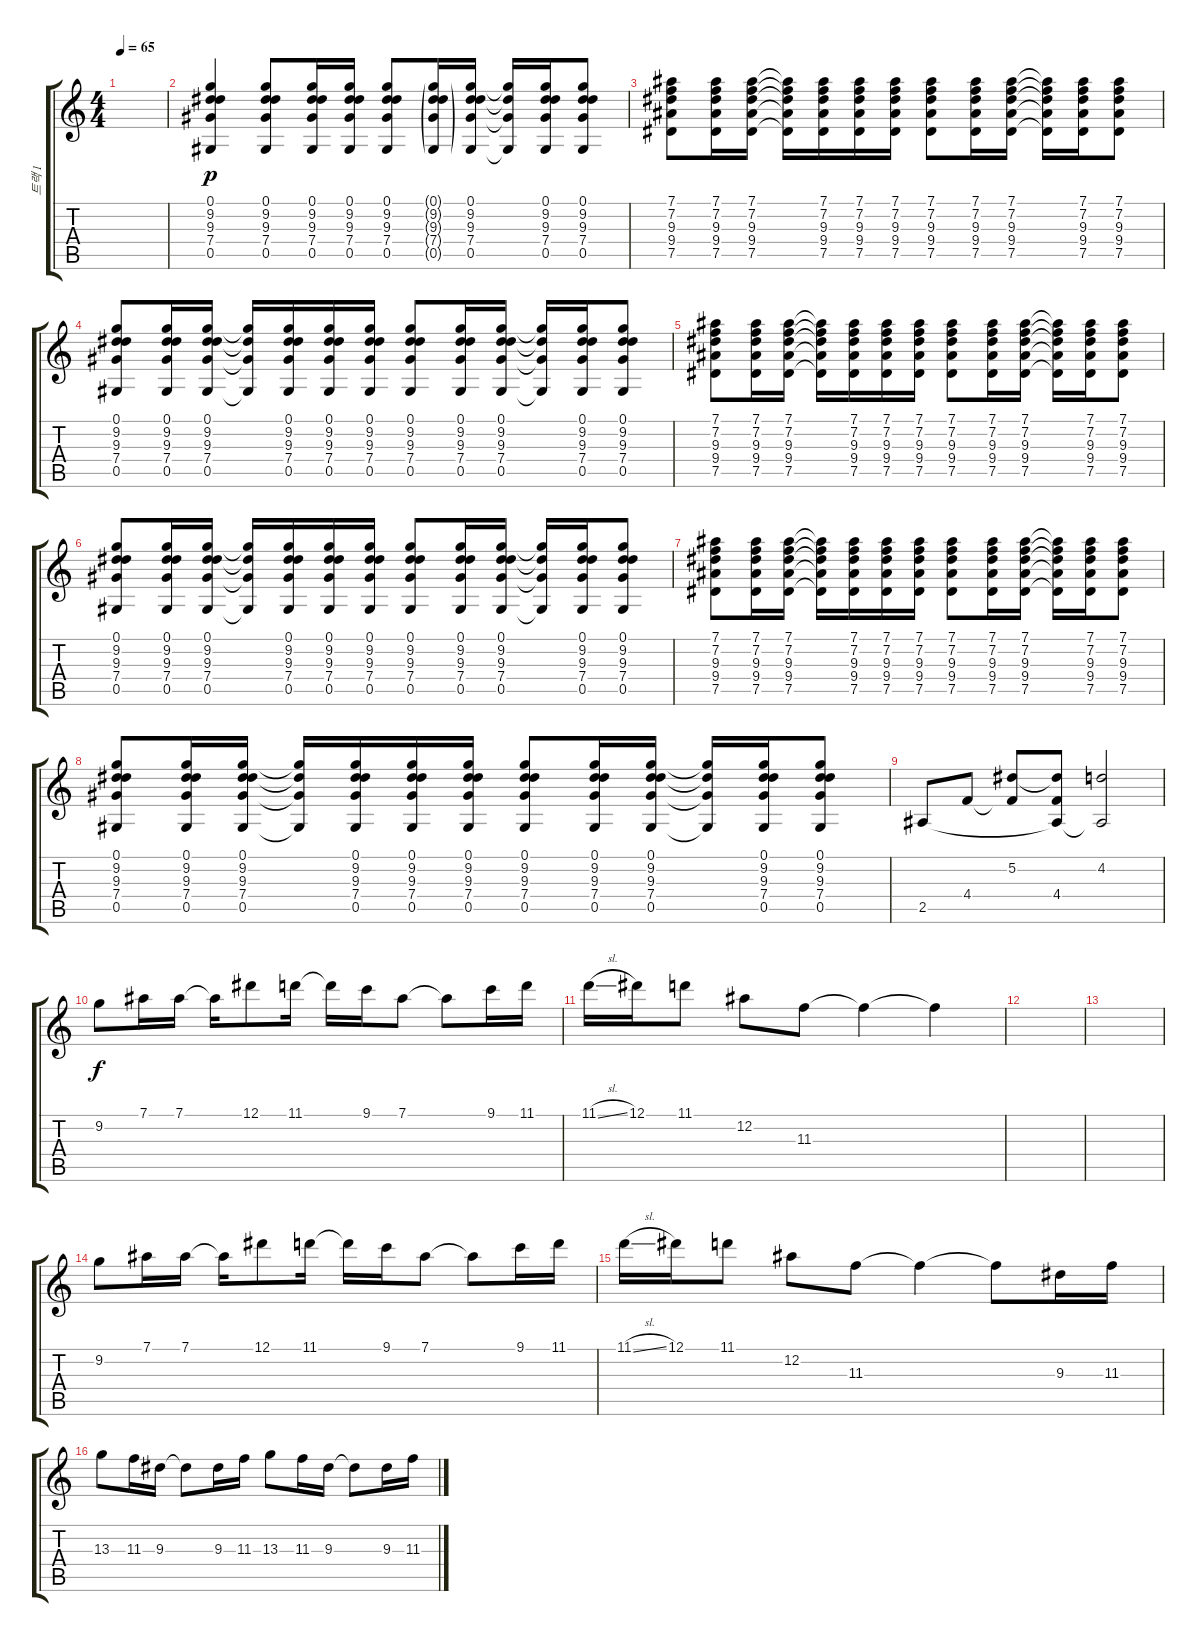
\track ("트랙 1" "트랙 1") {instrument acousticguitarsteel}
\staff {score tabs}
\tuning (Eb4 Bb3 Gb3 Db3 Ab2 Eb2) {hide}
\ts (4 4)
\tempo 65
\clef g2
\ks c
|
(0.1 9.2 9.3 7.4 0.5).4{dy p} (0.1 9.2 9.3 7.4 0.5).8 (0.1 9.2 9.3 7.4 0.5).16 (0.1 9.2 9.3 7.4 0.5).16 (0.1 9.2 9.3 7.4 0.5).8 (0.1{g} 9.2{g} 9.3{g} 7.4{g} 0.5{g}).16 (0.1 9.2 9.3 7.4 0.5).16 (9.2{t} 9.3{t} 7.4{t} 0.5{t}).16 (0.1 9.2 9.3 7.4 0.5).16 (0.1 9.2 9.3 7.4 0.5).8 |
(7.1 7.2 9.3 9.4 7.5).8 (7.1 7.2 9.3 9.4 7.5).16 (7.1 7.2 9.3 9.4 7.5).16 (7.1{t} 7.2{t} 9.3{t} 9.4{t} 7.5{t}).16 (7.1 7.2 9.3 9.4 7.5).16 (7.1 7.2 9.3 9.4 7.5).16 (7.1 7.2 9.3 9.4 7.5).16 (7.1 7.2 9.3 9.4 7.5).8 (7.1 7.2 9.3 9.4 7.5).16 (7.1 7.2 9.3 9.4 7.5).16 (7.1{t} 7.2{t} 9.3{t} 9.4{t} 7.5{t}).16 (7.1 7.2 9.3 9.4 7.5).16 (7.1 7.2 9.3 9.4 7.5).8 |
(0.1 9.2 9.3 7.4 0.5).8 (0.1 9.2 9.3 7.4 0.5).16 (0.1 9.2 9.3 7.4 0.5).16 (9.2{t} 9.3{t} 7.4{t} 0.5{t}).16 (0.1 9.2 9.3 7.4 0.5).16 (0.1 9.2 9.3 7.4 0.5).16 (0.1 9.2 9.3 7.4 0.5).16 (0.1 9.2 9.3 7.4 0.5).8 (0.1 9.2 9.3 7.4 0.5).16 (0.1 9.2 9.3 7.4 0.5).16 (9.2{t} 9.3{t} 7.4{t} 0.5{t}).16 (0.1 9.2 9.3 7.4 0.5).16 (0.1 9.2 9.3 7.4 0.5).8 |
(7.1 7.2 9.3 9.4 7.5).8 (7.1 7.2 9.3 9.4 7.5).16 (7.1 7.2 9.3 9.4 7.5).16 (7.1{t} 7.2{t} 9.3{t} 9.4{t} 7.5{t}).16 (7.1 7.2 9.3 9.4 7.5).16 (7.1 7.2 9.3 9.4 7.5).16 (7.1 7.2 9.3 9.4 7.5).16 (7.1 7.2 9.3 9.4 7.5).8 (7.1 7.2 9.3 9.4 7.5).16 (7.1 7.2 9.3 9.4 7.5).16 (7.1{t} 7.2{t} 9.3{t} 9.4{t} 7.5{t}).16 (7.1 7.2 9.3 9.4 7.5).16 (7.1 7.2 9.3 9.4 7.5).8 |
(0.1 9.2 9.3 7.4 0.5).8 (0.1 9.2 9.3 7.4 0.5).16 (0.1 9.2 9.3 7.4 0.5).16 (9.2{t} 9.3{t} 7.4{t} 0.5{t}).16 (0.1 9.2 9.3 7.4 0.5).16 (0.1 9.2 9.3 7.4 0.5).16 (0.1 9.2 9.3 7.4 0.5).16 (0.1 9.2 9.3 7.4 0.5).8 (0.1 9.2 9.3 7.4 0.5).16 (0.1 9.2 9.3 7.4 0.5).16 (9.2{t} 9.3{t} 7.4{t} 0.5{t}).16 (0.1 9.2 9.3 7.4 0.5).16 (0.1 9.2 9.3 7.4 0.5).8 |
(7.1 7.2 9.3 9.4 7.5).8 (7.1 7.2 9.3 9.4 7.5).16 (7.1 7.2 9.3 9.4 7.5).16 (7.1{t} 7.2{t} 9.3{t} 9.4{t} 7.5{t}).16 (7.1 7.2 9.3 9.4 7.5).16 (7.1 7.2 9.3 9.4 7.5).16 (7.1 7.2 9.3 9.4 7.5).16 (7.1 7.2 9.3 9.4 7.5).8 (7.1 7.2 9.3 9.4 7.5).16 (7.1 7.2 9.3 9.4 7.5).16 (7.1{t} 7.2{t} 9.3{t} 9.4{t} 7.5{t}).16 (7.1 7.2 9.3 9.4 7.5).16 (7.1 7.2 9.3 9.4 7.5).8 |
(0.1 9.2 9.3 7.4 0.5).8 (0.1 9.2 9.3 7.4 0.5).16 (0.1 9.2 9.3 7.4 0.5).16 (9.2{t} 9.3{t} 7.4{t} 0.5{t}).16 (0.1 9.2 9.3 7.4 0.5).16 (0.1 9.2 9.3 7.4 0.5).16 (0.1 9.2 9.3 7.4 0.5).16 (0.1 9.2 9.3 7.4 0.5).8 (0.1 9.2 9.3 7.4 0.5).16 (0.1 9.2 9.3 7.4 0.5).16 (9.2{t} 9.3{t} 7.4{t} 0.5{t}).16 (0.1 9.2 9.3 7.4 0.5).16 (0.1 9.2 9.3 7.4 0.5).8 |
2.5.8 4.4.8 (5.2 4.4{t}).8 (5.2{t} 4.4 2.5{t}).8 (4.2 2.5{t}).2 |
9.2.8{dy f} 7.1.16 7.1.16 7.1{t}.16 12.1.8 11.1.16 11.1{t}.16 9.1.16 7.1.8 7.1{t}.8 9.1.16 11.1.16 |
11.1{sl}.16 12.1.16 11.1.8 12.2.8 11.3.8 11.3{t}.4 11.3{t}.4 |
|
|
9.2.8 7.1.16 7.1.16 7.1{t}.16 12.1.8 11.1.16 11.1{t}.16 9.1.16 7.1.8 7.1{t}.8 9.1.16 11.1.16 |
11.1{sl}.16 12.1.16 11.1.8 12.2.8 11.3.8 11.3{t}.4 11.3{t}.8 9.3.16 11.3.16 |
13.3.8 11.3.16 9.3.16 9.3{t}.8 9.3.16 11.3.16 13.3.8 11.3.16 9.3.16 9.3{t}.8 9.3.16 11.3.16
